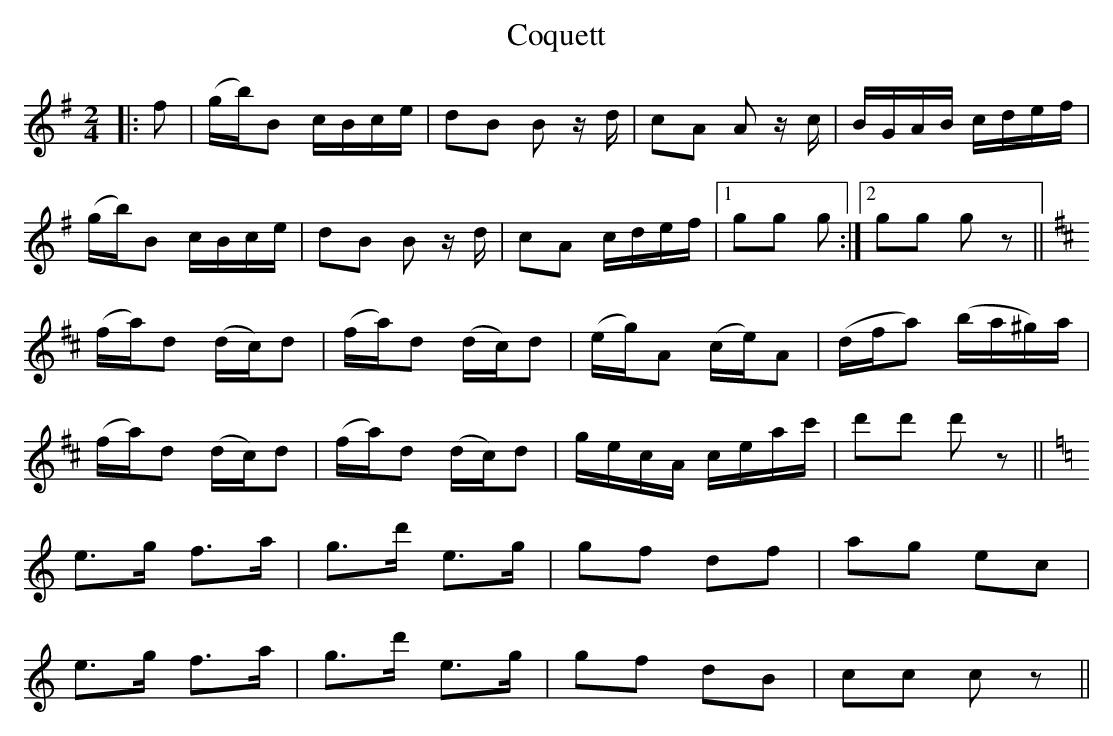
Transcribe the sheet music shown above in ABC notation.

X:1
T: Coquett
M: 2/4
L: 1/8
K: Gmaj
|: f | (g/b/)B c/B/c/e/ | dB B z/d/ | cA A z/c/ | B/G/A/B/ c/d/e/f/ |
(g/b/)B c/B/c/e/ | dB B z/d/ | cA c/d/e/f/ |1 gg g :|2 gg gz ||
K: D
(f/a/)d (d/c/)d | (f/a/)d (d/c/)d | (e/g/)A (c/e/)A | (d/f/a) (b/a/^g/)a/ |
(f/a/)d (d/c/)d | (f/a/)d (d/c/)d | g/e/c/A/ c/e/a/c'/ | d'd' d'z||
K:C
e>g f>a | g>d' e>g | gf df | ag ec |
e>g f>a | g>d' e>g | gf dB | cc cz||
